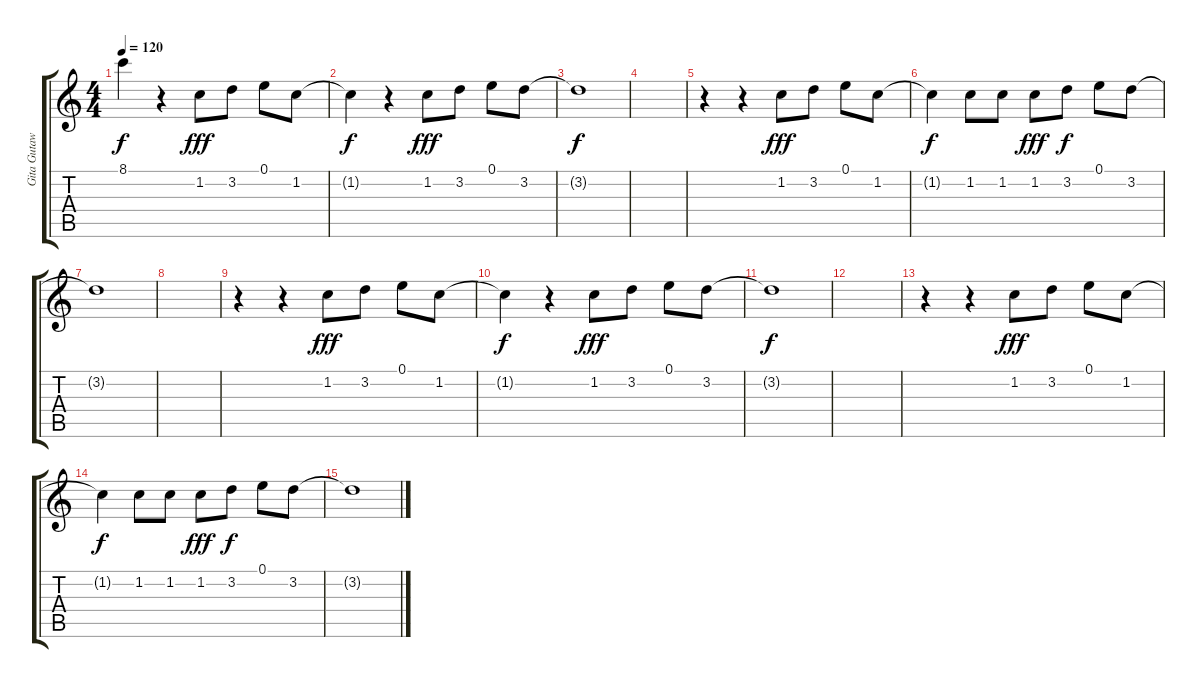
\track ("Gita Gutawa(Vocal)" "Gita Gutaw") {instrument electricguitarjazz}
\staff {score tabs}
\tuning (E4 B3 G3 D3 A2 E2) {hide}
\ts (4 4)
\tempo 120
\clef g2
\ks c
8.1.4{dy f} r.4 1.2.8{dy fff} 3.2.8 0.1.8 1.2.8 |
1.2{t}.4{dy f} r.4 1.2.8{dy fff} 3.2.8 0.1.8 3.2.8 |
3.2{t}.1{dy f} |
|
r.4 r.4 1.2.8{dy fff} 3.2.8 0.1.8 1.2.8 |
1.2{t}.4{dy f} 1.2.8 1.2.8 1.2.8{dy fff} 3.2.8{dy f} 0.1.8 3.2.8 |
3.2{t}.1 |
|
r.4 r.4 1.2.8{dy fff} 3.2.8 0.1.8 1.2.8 |
1.2{t}.4{dy f} r.4 1.2.8{dy fff} 3.2.8 0.1.8 3.2.8 |
3.2{t}.1{dy f} |
|
r.4 r.4 1.2.8{dy fff} 3.2.8 0.1.8 1.2.8 |
1.2{t}.4{dy f} 1.2.8 1.2.8 1.2.8{dy fff} 3.2.8{dy f} 0.1.8 3.2.8 |
3.2{t}.1
